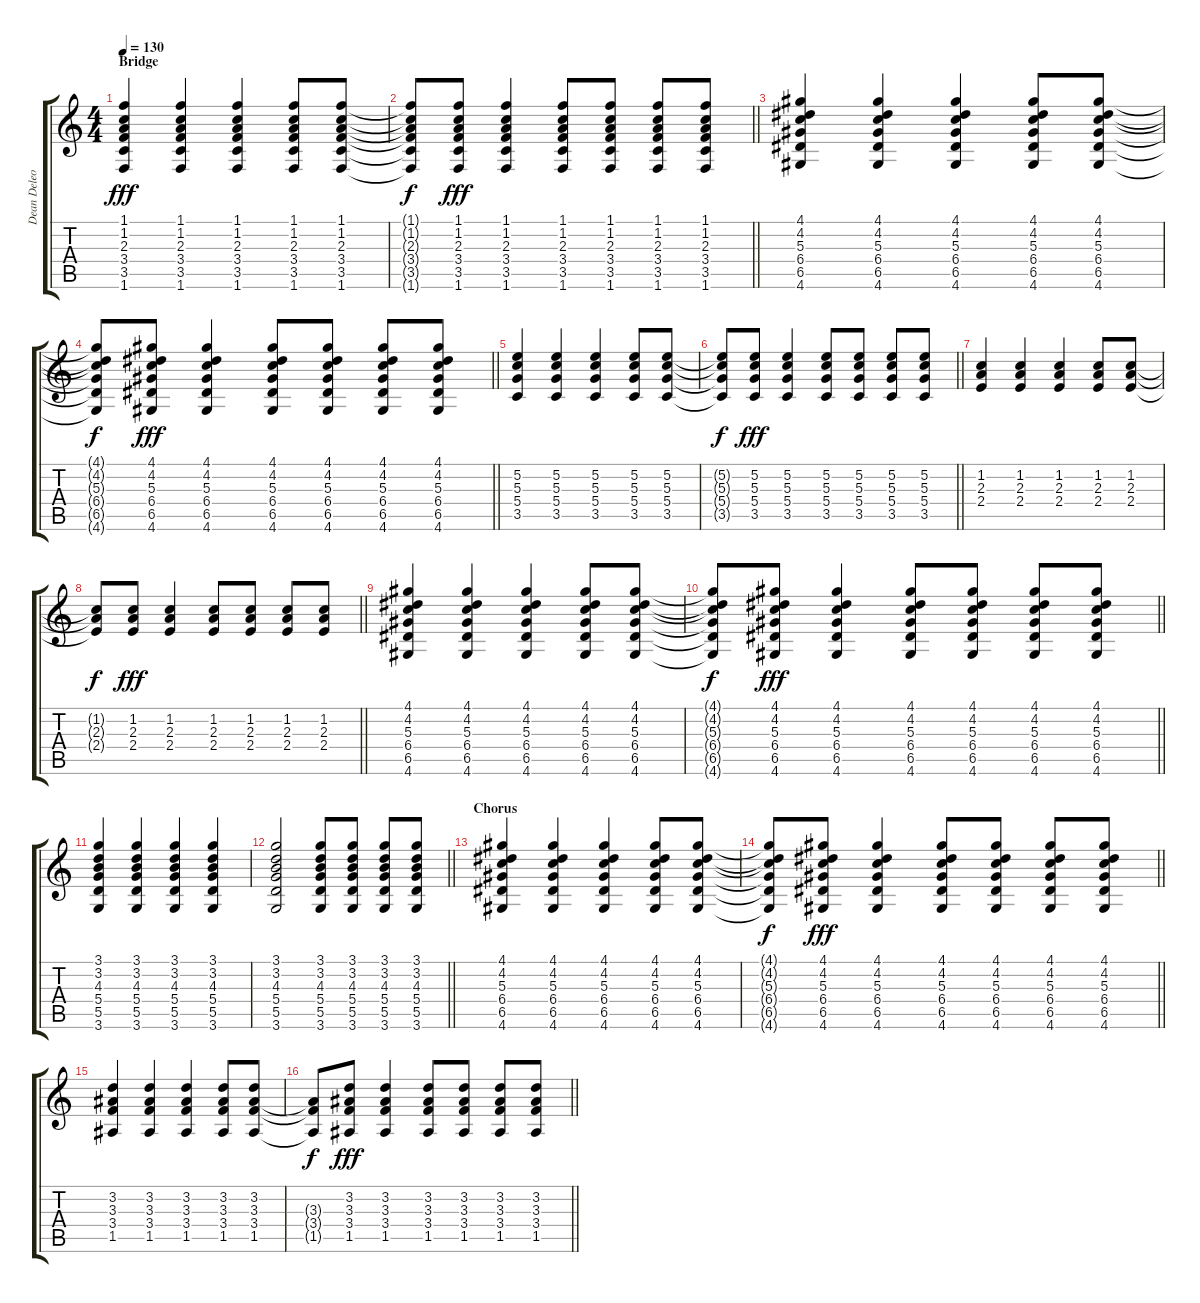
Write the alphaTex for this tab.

\track ("Dean Deleo (Guitar 1)" "Dean Deleo") {instrument acousticguitarnylon}
\staff {score tabs}
\tuning (E4 B3 G3 D3 A2 E2) {hide}
\ts (4 4)
\section ("" "Bridge ")
\tempo 130
\clef g2
\ks c
(1.1 1.2 2.3 3.4 3.5 1.6).4{dy fff volume 6 instrument distortionguitar} (1.1 1.2 2.3 3.4 3.5 1.6).4 (1.1 1.2 2.3 3.4 3.5 1.6).4 (1.1 1.2 2.3 3.4 3.5 1.6).8 (1.1 1.2 2.3 3.4 3.5 1.6).8 |
\barLineRight lightlight
(1.1{t} 1.2{t} 2.3{t} 3.4{t} 3.5{t} 1.6{t}).8{dy f} (1.1 1.2 2.3 3.4 3.5 1.6).8{dy fff} (1.1 1.2 2.3 3.4 3.5 1.6).4 (1.1 1.2 2.3 3.4 3.5 1.6).8 (1.1 1.2 2.3 3.4 3.5 1.6).8 (1.1 1.2 2.3 3.4 3.5 1.6).8 (1.1 1.2 2.3 3.4 3.5 1.6).8 |
(4.1 4.2 5.3 6.4 6.5 4.6).4 (4.1 4.2 5.3 6.4 6.5 4.6).4 (4.1 4.2 5.3 6.4 6.5 4.6).4 (4.1 4.2 5.3 6.4 6.5 4.6).8 (4.1 4.2 5.3 6.4 6.5 4.6).8 |
\barLineRight lightlight
(4.1{t} 4.2{t} 5.3{t} 6.4{t} 6.5{t} 4.6{t}).8{dy f} (4.1 4.2 5.3 6.4 6.5 4.6).8{dy fff} (4.1 4.2 5.3 6.4 6.5 4.6).4 (4.1 4.2 5.3 6.4 6.5 4.6).8 (4.1 4.2 5.3 6.4 6.5 4.6).8 (4.1 4.2 5.3 6.4 6.5 4.6).8 (4.1 4.2 5.3 6.4 6.5 4.6).8 |
(5.2 5.3 5.4 3.5).4 (5.2 5.3 5.4 3.5).4 (5.2 5.3 5.4 3.5).4 (5.2 5.3 5.4 3.5).8 (5.2 5.3 5.4 3.5).8 |
\barLineRight lightlight
(5.2{t} 5.3{t} 5.4{t} 3.5{t}).8{dy f} (5.2 5.3 5.4 3.5).8{dy fff} (5.2 5.3 5.4 3.5).4 (5.2 5.3 5.4 3.5).8 (5.2 5.3 5.4 3.5).8 (5.2 5.3 5.4 3.5).8 (5.2 5.3 5.4 3.5).8 |
(1.2 2.3 2.4).4 (1.2 2.3 2.4).4 (1.2 2.3 2.4).4 (1.2 2.3 2.4).8 (1.2 2.3 2.4).8 |
\barLineRight lightlight
(1.2{t} 2.3{t} 2.4{t}).8{dy f} (1.2 2.3 2.4).8{dy fff} (1.2 2.3 2.4).4 (1.2 2.3 2.4).8 (1.2 2.3 2.4).8 (1.2 2.3 2.4).8 (1.2 2.3 2.4).8 |
\section ("" "")
(4.1 4.2 5.3 6.4 6.5 4.6).4 (4.1 4.2 5.3 6.4 6.5 4.6).4 (4.1 4.2 5.3 6.4 6.5 4.6).4 (4.1 4.2 5.3 6.4 6.5 4.6).8 (4.1 4.2 5.3 6.4 6.5 4.6).8 |
\barLineRight lightlight
(4.1{t} 4.2{t} 5.3{t} 6.4{t} 6.5{t} 4.6{t}).8{dy f} (4.1 4.2 5.3 6.4 6.5 4.6).8{dy fff} (4.1 4.2 5.3 6.4 6.5 4.6).4 (4.1 4.2 5.3 6.4 6.5 4.6).8 (4.1 4.2 5.3 6.4 6.5 4.6).8 (4.1 4.2 5.3 6.4 6.5 4.6).8 (4.1 4.2 5.3 6.4 6.5 4.6).8 |
(3.1 3.2 4.3 5.4 5.5 3.6).4 (3.1 3.2 4.3 5.4 5.5 3.6).4 (3.1 3.2 4.3 5.4 5.5 3.6).4 (3.1 3.2 4.3 5.4 5.5 3.6).4 |
\barLineRight lightlight
(3.1 3.2 4.3 5.4 5.5 3.6).2 (3.1 3.2 4.3 5.4 5.5 3.6).8 (3.1 3.2 4.3 5.4 5.5 3.6).8 (3.1 3.2 4.3 5.4 5.5 3.6).8 (3.1 3.2 4.3 5.4 5.5 3.6).8 |
\section ("" "Chorus")
(4.1 4.2 5.3 6.4 6.5 4.6).4 (4.1 4.2 5.3 6.4 6.5 4.6).4 (4.1 4.2 5.3 6.4 6.5 4.6).4 (4.1 4.2 5.3 6.4 6.5 4.6).8 (4.1 4.2 5.3 6.4 6.5 4.6).8 |
\barLineRight lightlight
(4.1{t} 4.2{t} 5.3{t} 6.4{t} 6.5{t} 4.6{t}).8{dy f} (4.1 4.2 5.3 6.4 6.5 4.6).8{dy fff} (4.1 4.2 5.3 6.4 6.5 4.6).4 (4.1 4.2 5.3 6.4 6.5 4.6).8 (4.1 4.2 5.3 6.4 6.5 4.6).8 (4.1 4.2 5.3 6.4 6.5 4.6).8 (4.1 4.2 5.3 6.4 6.5 4.6).8 |
(3.2 3.3 3.4 1.5).4 (3.2 3.3 3.4 1.5).4 (3.2 3.3 3.4 1.5).4 (3.2 3.3 3.4 1.5).8 (3.2 3.3 3.4 1.5).8 |
\barLineRight lightlight
(3.3{t} 3.4{t} 1.5{t}).8{dy f} (3.2 3.3 3.4 1.5).8{dy fff} (3.2 3.3 3.4 1.5).4 (3.2 3.3 3.4 1.5).8 (3.2 3.3 3.4 1.5).8 (3.2 3.3 3.4 1.5).8 (3.2 3.3 3.4 1.5).8
